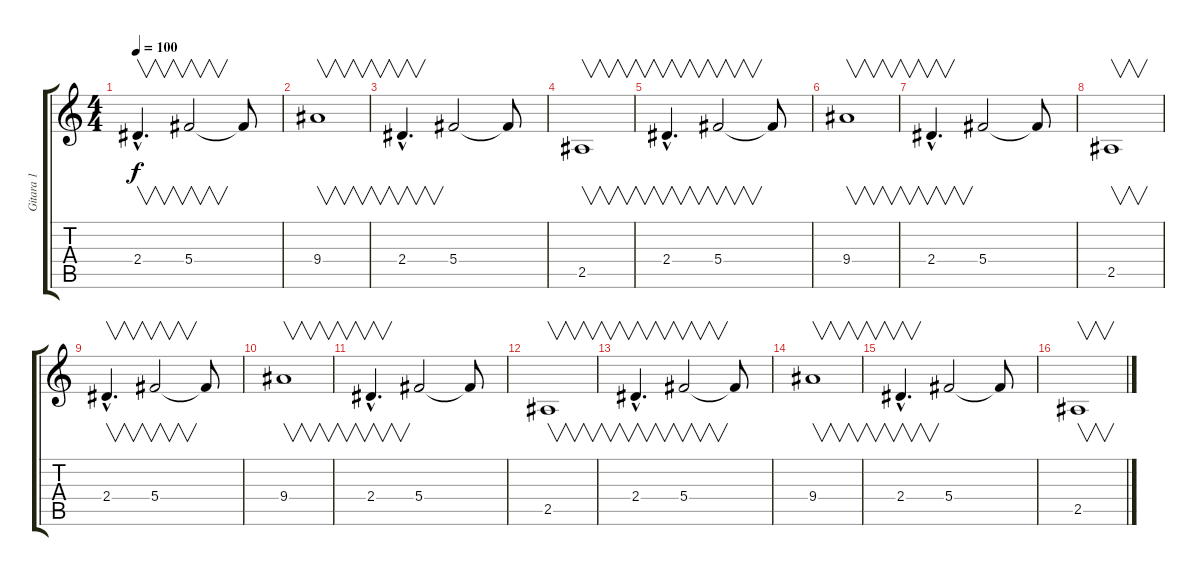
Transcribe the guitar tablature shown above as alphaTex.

\track ("Gitara 1" "Gitara 1") {instrument distortionguitar}
\staff {score tabs}
\tuning (Eb4 Bb3 Gb3 Db3 Ab2 Eb2) {hide}
\ts (4 4)
\tempo 100
\clef g2
\ks c
2.4{hac}.4{v d txt " " dy f} 5.4.2{v} 5.4{t}.8 |
9.4.1{v} |
2.4{hac}.4{v d} 5.4.2 5.4{t}.8 |
2.5.1{v} |
2.4{hac}.4{v d txt " "} 5.4.2{v} 5.4{t}.8 |
9.4.1{v} |
2.4{hac}.4{v d} 5.4.2 5.4{t}.8 |
2.5.1{v} |
2.4{hac}.4{v d txt " "} 5.4.2{v} 5.4{t}.8 |
9.4.1{v} |
2.4{hac}.4{v d} 5.4.2 5.4{t}.8 |
2.5.1{v} |
2.4{hac}.4{v d txt " "} 5.4.2{v} 5.4{t}.8 |
9.4.1{v} |
2.4{hac}.4{v d} 5.4.2 5.4{t}.8 |
2.5.1{v}
